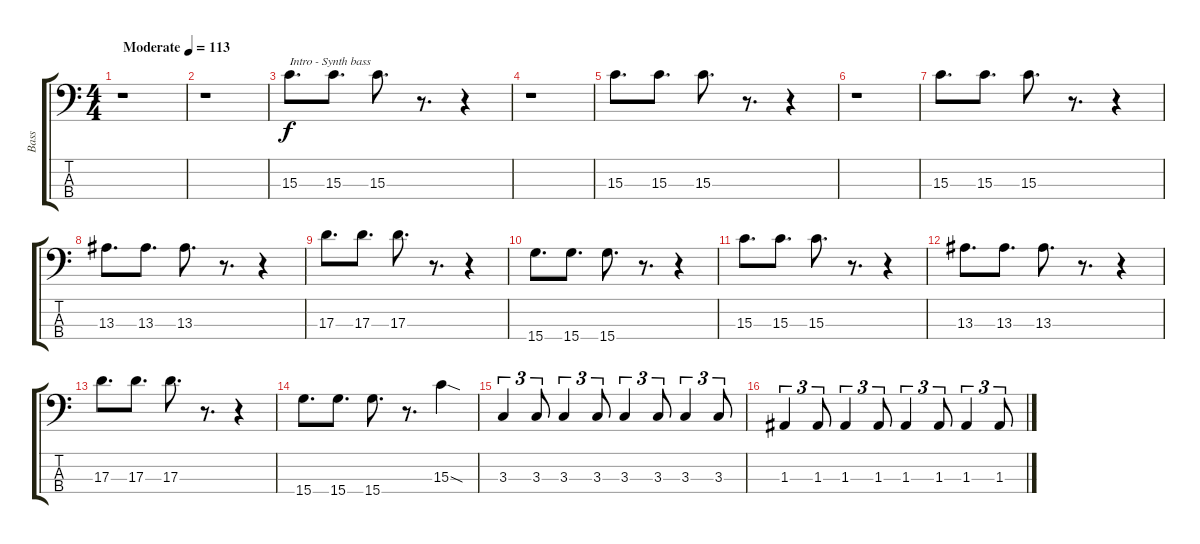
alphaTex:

\track ("Bass" "Bass") {instrument electricbasspick}
\staff {score tabs}
\tuning (G2 D2 A1 E1) {hide}
\ts (4 4)
\tempo (113 "Moderate")
\clef f4
\ks c
r.1{dy f instrument electricbasspick} |
r.1 |
15.3.8{d txt "Intro - Synth bass" volume 13 instrument synthbass1} 15.3.8{d} 15.3.8{d} r.8{d} r.4 |
r.1 |
15.3.8{d} 15.3.8{d} 15.3.8{d} r.8{d} r.4 |
r.1 |
15.3.8{d} 15.3.8{d} 15.3.8{d} r.8{d} r.4 |
13.3.8{d} 13.3.8{d} 13.3.8{d} r.8{d} r.4 |
17.3.8{d} 17.3.8{d} 17.3.8{d} r.8{d} r.4 |
15.4.8{d} 15.4.8{d} 15.4.8{d} r.8{d} r.4 |
15.3.8{d} 15.3.8{d} 15.3.8{d} r.8{d} r.4 |
13.3.8{d} 13.3.8{d} 13.3.8{d} r.8{d} r.4 |
17.3.8{d} 17.3.8{d} 17.3.8{d} r.8{d} r.4 |
15.4.8{d} 15.4.8{d} 15.4.8{d} r.8{d} 15.3{sod}.4{volume 16 instrument electricbasspick} |
3.3.4{tu (3 2)} 3.3.8{tu (3 2)} 3.3.4{tu (3 2)} 3.3.8{tu (3 2)} 3.3.4{tu (3 2)} 3.3.8{tu (3 2)} 3.3.4{tu (3 2)} 3.3.8{tu (3 2)} |
1.3.4{tu (3 2)} 1.3.8{tu (3 2)} 1.3.4{tu (3 2)} 1.3.8{tu (3 2)} 1.3.4{tu (3 2)} 1.3.8{tu (3 2)} 1.3.4{tu (3 2)} 1.3.8{tu (3 2)}
